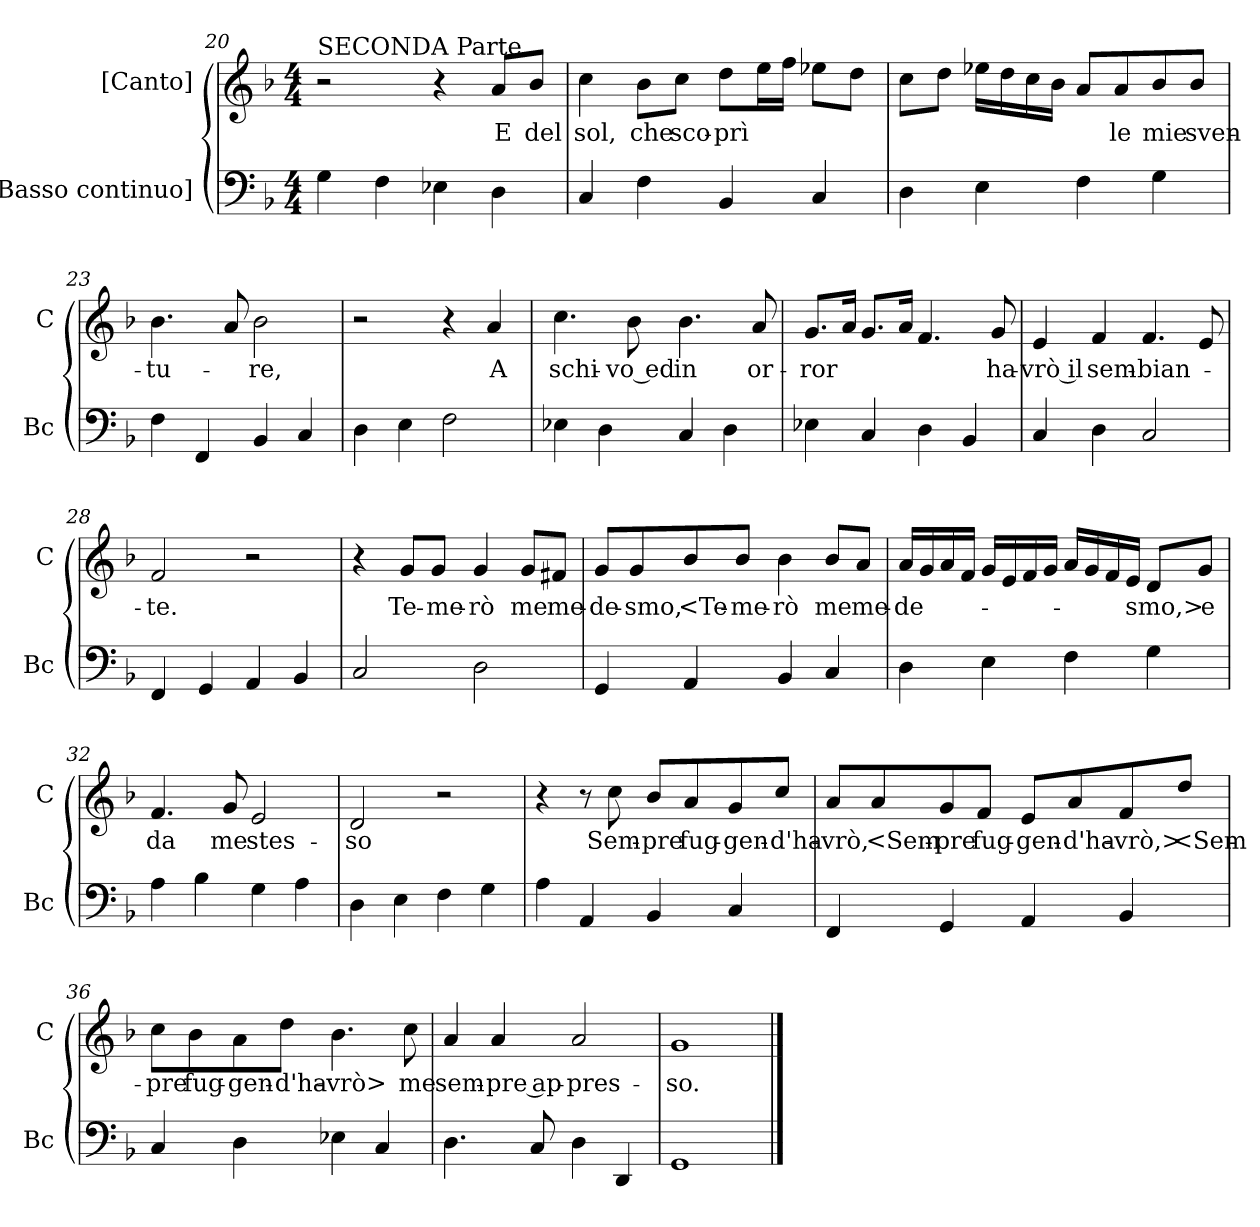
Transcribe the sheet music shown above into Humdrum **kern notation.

**kern	**kern	**text
*part2	*part1	*part1
*staff2	*staff1	*staff1
*I"[Basso continuo]	*I"[Canto]	*
*I'Bc	*I'C	*
*clefF4	*clefG2	*
*k[b-]	*k[b-]	*
*F:	*F:	*
*M4/4	*M4/4	*
=20	=20	=20
!	!LO:TX:a:t=SECONDA Parte.	!
4G	2r	.
4F	.	.
4E-X	4r	.
4D	8aL	E
.	8b-J	del
=21	=21	=21
4C	4cc	sol,
4F	8b-L	che
.	8ccJ	sco-
4BB-	8ddL	-prì
.	16eeL	.
.	16ffJJ	.
4C	8ee-XL	.
.	8ddJ	.
=22	=22	=22
4D	8ccL	.
.	8ddJ	.
4E	16ee-XLL	.
.	16dd	.
.	16cc	.
.	16b-JJ	.
4F	8aL	.
.	8a	le
4G	8b-	mie
.	8b-J	sven-
=23	=23	=23
4F	4.b-	-tu-
4FF	.	.
.	8a	.
4BB-	2b-	-re,
4C	.	.
=24	=24	=24
4D	2r	.
4E	.	.
2F	4r	.
.	4a	A
=25	=25	=25
4E-X	4.cc	schi-
4D	.	.
.	8b-	-vo ed
4C	4.b-	in
4D	.	.
.	8a	or-
=26	=26	=26
4E-X	8.gL	-ror
.	16aJk	.
4C	8.gL	.
.	16aJk	.
4D	4.f	.
4BB-	.	.
.	8g	ha-
=27	=27	=27
4C	4e	-vrò il
4D	4f	sem-
2C	4.f	-bian-
.	8e	.
=28	=28	=28
4FF	2f	-te.
4GG	.	.
4AA	2r	.
4BB-	.	.
=29	=29	=29
2C	4r	.
.	8gL	Te-
.	8gJ	-me-
2D	4g	-rò
.	8gL	me
.	8f#XJ	me-
=30	=30	=30
4GG	8gL	-de-
.	8g	-smo,
4AA	8b-	<Te-
.	8b-J	-me-
4BB-	4b-	-rò
4C	8b-L	me
.	8aJ	me-
=31	=31	=31
4D	16aLL	-de-
.	16g	.
.	16a	.
.	16fJJ	.
4E	16gLL	.
.	16e	.
.	16f	.
.	16gJJ	.
4F	16aLL	.
.	16g	.
.	16f	.
.	16eJJ	.
4G	8dL	-smo,>
.	8gJ	e
=32	=32	=32
4A	4.f	da
4B-	.	.
.	8g	me
4G	2e	stes-
4A	.	.
=33	=33	=33
4D	2d	-so
4E	.	.
4F	2r	.
4G	.	.
=34	=34	=34
4A	4r	.
4AA	8r	.
.	8cc	Sem-
4BB-	8b-L	-pre
.	8a	fug-
4C	8g	-gen-
.	8ccJ	-d'ha-
=35	=35	=35
4FF	8aL	-vrò,
.	8a	<Sem-
4GG	8g	-pre
.	8fJ	fug-
4AA	8eL	-gen-
.	8a	-d'ha-
4BB-	8f	-vrò,>
.	8ddJ	<Sem-
=36	=36	=36
4C	8ccL	-pre
.	8b-	fug-
4D	8a	-gen-
.	8ddJ	-d'ha-
4E-X	4.b-	-vrò>
4C	.	.
.	8cc	me
=37	=37	=37
4.D	4a	sem-
.	4a	-pre ap-
8C	.	.
4D	2a	-pres-
4DD	.	.
=38	=38	=38
1GG	1g	-so.
==	==	==
*-	*-	*-
